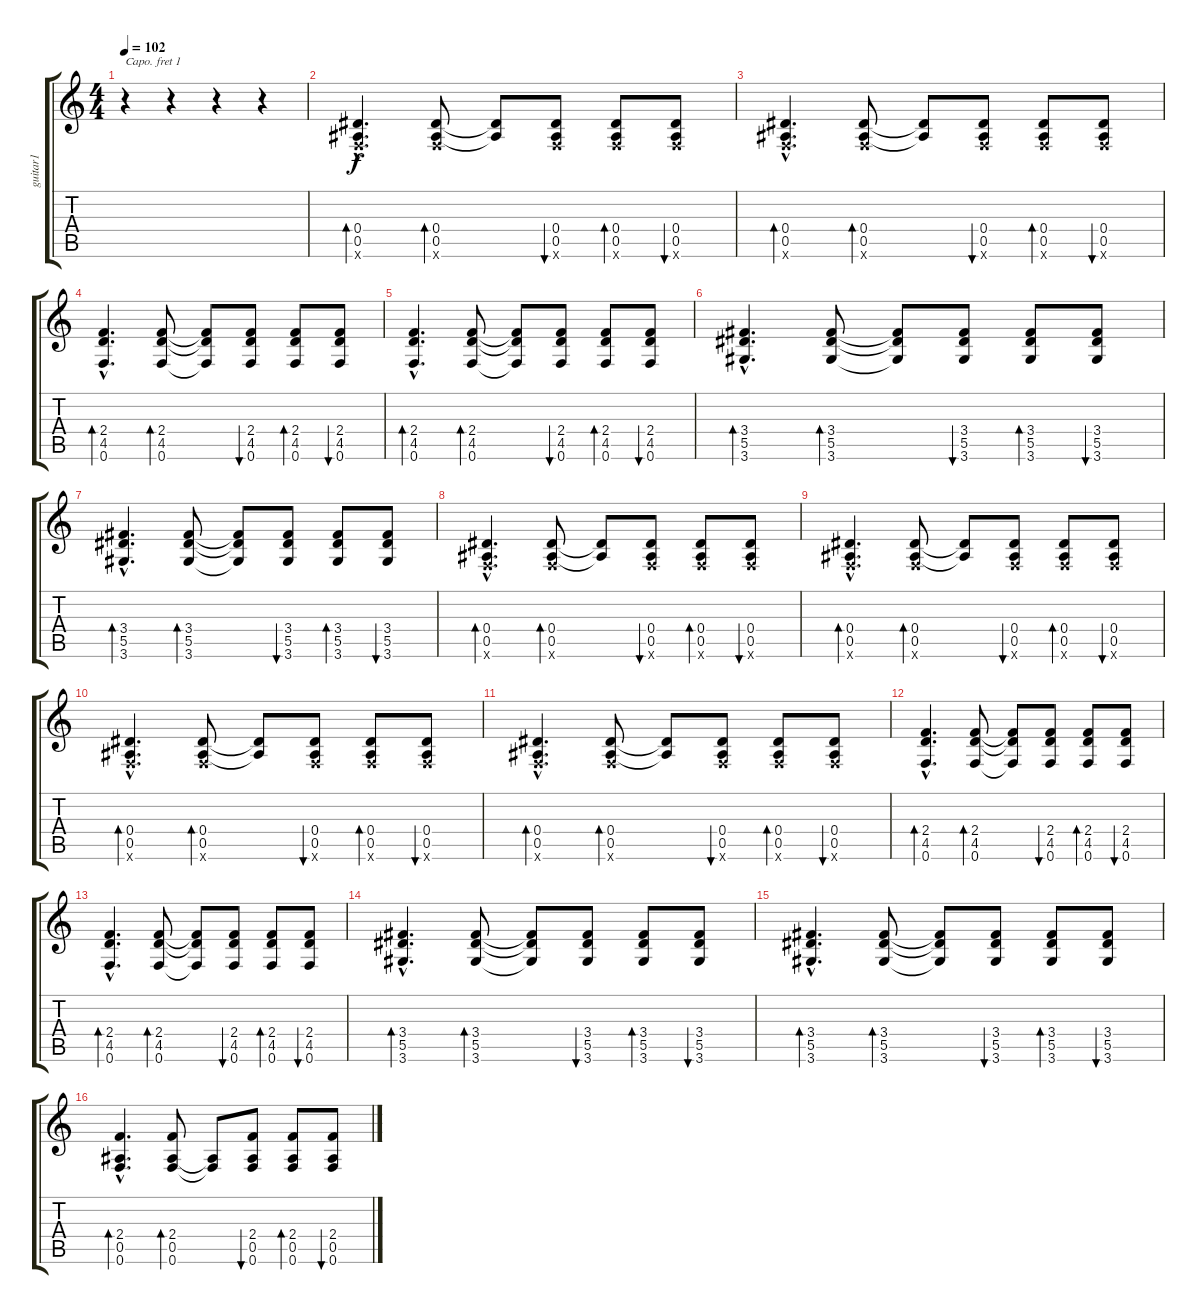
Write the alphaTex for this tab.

\track ("guitar1" "guitar1") {instrument acousticguitarsteel}
\staff {score tabs}
\capo 1
\tuning (E4 B3 G3 D3 A2 E2) {hide}
\ts (4 4)
\tempo 102
\clef g2
\ks c
r.4{dy f instrument acousticguitarsteel} r.4 r.4 r.4 |
(0.4{hac} 0.5{hac} 0.6{hac x}).4{d bd 60} (0.4 0.5 0.6{x}).8{bd 60} (0.4{t} 0.5{t}).8 (0.4 0.5 0.6{x}).8{bu 60} (0.4 0.5 0.6{x}).8{bd 60} (0.4 0.5 0.6{x}).8{bu 60} |
(0.4{hac} 0.5{hac} 0.6{hac x}).4{d bd 60} (0.4 0.5 0.6{x}).8{bd 60} (0.4{t} 0.5{t}).8 (0.4 0.5 0.6{x}).8{bu 60} (0.4 0.5 0.6{x}).8{bd 60} (0.4 0.5 0.6{x}).8{bu 60} |
(2.4{hac} 4.5{hac} 0.6{hac}).4{d bd 60} (2.4 4.5 0.6).8{bd 60} (2.4{t} 4.5{t} 0.6{t}).8 (2.4 4.5 0.6).8{bu 60} (2.4 4.5 0.6).8{bd 60} (2.4 4.5 0.6).8{bu 60} |
(2.4{hac} 4.5{hac} 0.6{hac}).4{d bd 60} (2.4 4.5 0.6).8{bd 60} (2.4{t} 4.5{t} 0.6{t}).8 (2.4 4.5 0.6).8{bu 60} (2.4 4.5 0.6).8{bd 60} (2.4 4.5 0.6).8{bu 60} |
(3.4{hac} 5.5{hac} 3.6{hac}).4{d bd 60} (3.4 5.5 3.6).8{bd 60} (3.4{t} 5.5{t} 3.6{t}).8 (3.4 5.5 3.6).8{bu 60} (3.4 5.5 3.6).8{bd 60} (3.4 5.5 3.6).8{bu 60} |
(3.4{hac} 5.5{hac} 3.6{hac}).4{d bd 60} (3.4 5.5 3.6).8{bd 60} (3.4{t} 5.5{t} 3.6{t}).8 (3.4 5.5 3.6).8{bu 60} (3.4 5.5 3.6).8{bd 60} (3.4 5.5 3.6).8{bu 60} |
(0.4{hac} 0.5{hac} 0.6{hac x}).4{d bd 60} (0.4 0.5 0.6{x}).8{bd 60} (0.4{t} 0.5{t}).8 (0.4 0.5 0.6{x}).8{bu 60} (0.4 0.5 0.6{x}).8{bd 60} (0.4 0.5 0.6{x}).8{bu 60} |
(0.4{hac} 0.5{hac} 0.6{hac x}).4{d bd 60} (0.4 0.5 0.6{x}).8{bd 60} (0.4{t} 0.5{t}).8 (0.4 0.5 0.6{x}).8{bu 60} (0.4 0.5 0.6{x}).8{bd 60} (0.4 0.5 0.6{x}).8{bu 60} |
(0.4{hac} 0.5{hac} 0.6{hac x}).4{d bd 60} (0.4 0.5 0.6{x}).8{bd 60} (0.4{t} 0.5{t}).8 (0.4 0.5 0.6{x}).8{bu 60} (0.4 0.5 0.6{x}).8{bd 60} (0.4 0.5 0.6{x}).8{bu 60} |
(0.4{hac} 0.5{hac} 0.6{hac x}).4{d bd 60} (0.4 0.5 0.6{x}).8{bd 60} (0.4{t} 0.5{t}).8 (0.4 0.5 0.6{x}).8{bu 60} (0.4 0.5 0.6{x}).8{bd 60} (0.4 0.5 0.6{x}).8{bu 60} |
(2.4{hac} 4.5{hac} 0.6{hac}).4{d bd 60} (2.4 4.5 0.6).8{bd 60} (2.4{t} 4.5{t} 0.6{t}).8 (2.4 4.5 0.6).8{bu 60} (2.4 4.5 0.6).8{bd 60} (2.4 4.5 0.6).8{bu 60} |
(2.4{hac} 4.5{hac} 0.6{hac}).4{d bd 60} (2.4 4.5 0.6).8{bd 60} (2.4{t} 4.5{t} 0.6{t}).8 (2.4 4.5 0.6).8{bu 60} (2.4 4.5 0.6).8{bd 60} (2.4 4.5 0.6).8{bu 60} |
(3.4{hac} 5.5{hac} 3.6{hac}).4{d bd 60} (3.4 5.5 3.6).8{bd 60} (3.4{t} 5.5{t} 3.6{t}).8 (3.4 5.5 3.6).8{bu 60} (3.4 5.5 3.6).8{bd 60} (3.4 5.5 3.6).8{bu 60} |
(3.4{hac} 5.5{hac} 3.6{hac}).4{d bd 60} (3.4 5.5 3.6).8{bd 60} (3.4{t} 5.5{t} 3.6{t}).8 (3.4 5.5 3.6).8{bu 60} (3.4 5.5 3.6).8{bd 60} (3.4 5.5 3.6).8{bu 60} |
(2.4{hac} 0.5{hac} 0.6{hac}).4{d bd 120} (2.4 0.5 0.6).8{bd 120} (0.5{t} 0.6{t}).8 (2.4 0.5 0.6).8{bu 120} (2.4 0.5 0.6).8{bd 120} (2.4 0.5 0.6).8{bu 120}
